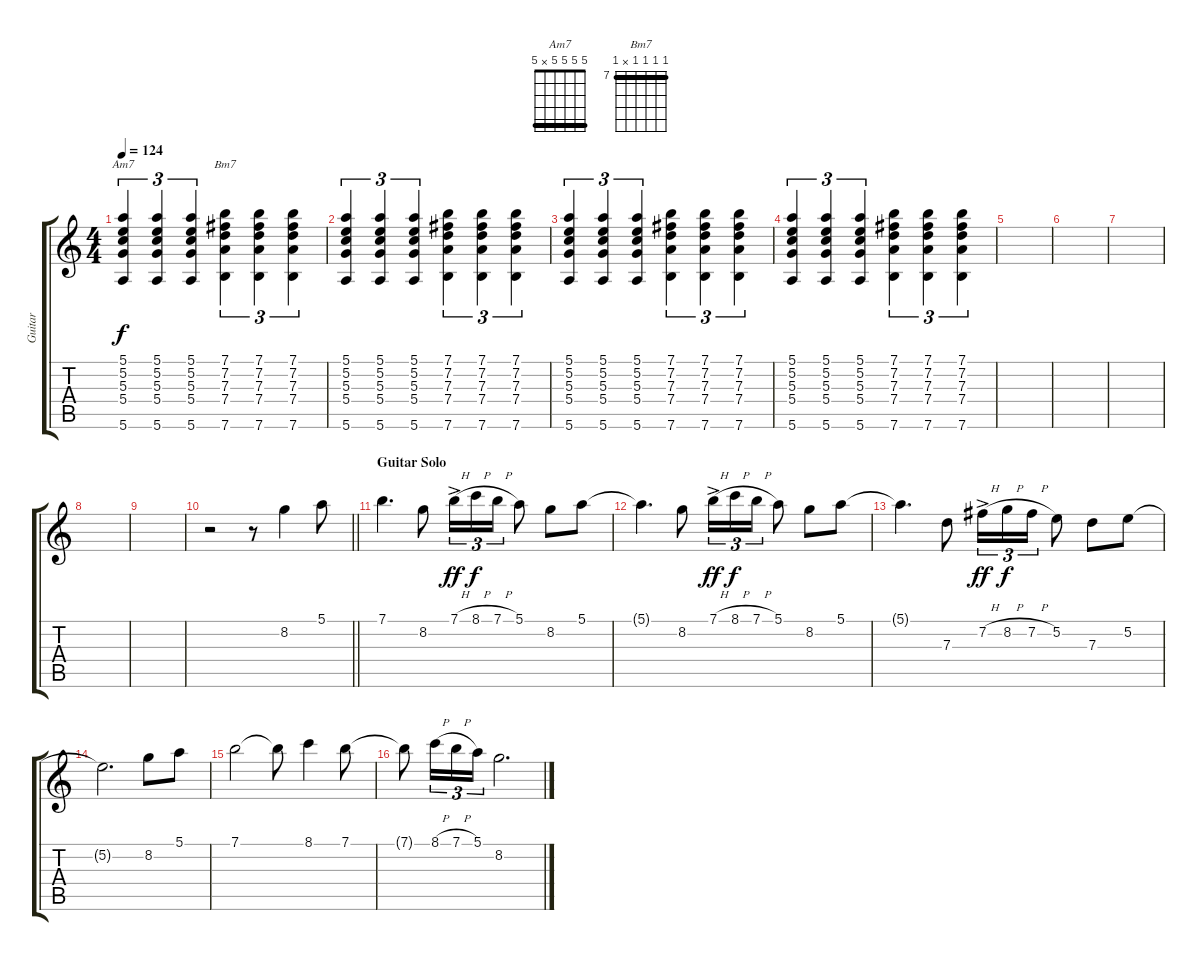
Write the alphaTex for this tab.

\track ("Guitar" "Guitar") {instrument electricguitarjazz}
\staff {score tabs}
\tuning (E4 B3 G3 D3 A2 E2) {hide}
\chord ("Am7" 5 5 5 5 x 5) {barre 5}
\chord ("Bm7" 7 7 7 7 x 7) {firstfret 7 barre 7}
\ts (4 4)
\tempo 124
\clef g2
\ks c
(5.1 5.2 5.3 5.4 5.6).4{tu (3 2) ch "Am7" dy f} (5.1 5.2 5.3 5.4 5.6).4{tu (3 2)} (5.1 5.2 5.3 5.4 5.6).4{tu (3 2)} (7.1 7.2 7.3 7.4 7.6).4{tu (3 2) ch "Bm7"} (7.1 7.2 7.3 7.4 7.6).4{tu (3 2)} (7.1 7.2 7.3 7.4 7.6).4{tu (3 2)} |
(5.1 5.2 5.3 5.4 5.6).4{tu (3 2)} (5.1 5.2 5.3 5.4 5.6).4{tu (3 2)} (5.1 5.2 5.3 5.4 5.6).4{tu (3 2)} (7.1 7.2 7.3 7.4 7.6).4{tu (3 2)} (7.1 7.2 7.3 7.4 7.6).4{tu (3 2)} (7.1 7.2 7.3 7.4 7.6).4{tu (3 2)} |
(5.1 5.2 5.3 5.4 5.6).4{tu (3 2)} (5.1 5.2 5.3 5.4 5.6).4{tu (3 2)} (5.1 5.2 5.3 5.4 5.6).4{tu (3 2)} (7.1 7.2 7.3 7.4 7.6).4{tu (3 2)} (7.1 7.2 7.3 7.4 7.6).4{tu (3 2)} (7.1 7.2 7.3 7.4 7.6).4{tu (3 2)} |
(5.1 5.2 5.3 5.4 5.6).4{tu (3 2)} (5.1 5.2 5.3 5.4 5.6).4{tu (3 2)} (5.1 5.2 5.3 5.4 5.6).4{tu (3 2)} (7.1 7.2 7.3 7.4 7.6).4{tu (3 2)} (7.1 7.2 7.3 7.4 7.6).4{tu (3 2)} (7.1 7.2 7.3 7.4 7.6).4{tu (3 2)} |
|
|
|
|
|
\barLineRight lightlight
r.2{volume 16 instrument electricguitarjazz} r.8 8.2.4 5.1.8 |
\section ("" "Guitar Solo")
7.1.4{d} 8.2.8 7.1{h ac}.16{tu (3 2) dy ff} 8.1{h}.16{tu (3 2) dy f} 7.1{h}.16{tu (3 2)} 5.1.8 8.2.8 5.1.8 |
5.1{t}.4{d} 8.2.8 7.1{h ac}.16{tu (3 2) dy ff} 8.1{h}.16{tu (3 2) dy f} 7.1{h}.16{tu (3 2)} 5.1.8 8.2.8 5.1.8 |
5.1{t}.4{d} 7.3.8 7.2{h ac}.16{tu (3 2) dy ff} 8.2{h}.16{tu (3 2) dy f} 7.2{h}.16{tu (3 2)} 5.2.8 7.3.8 5.2.8 |
5.2{t}.2{d} 8.2.8 5.1.8 |
7.1.2 7.1{t}.8 8.1.4 7.1.8 |
7.1{t}.8 8.1{h}.16{tu (3 2)} 7.1{h}.16{tu (3 2)} 5.1.16{tu (3 2)} 8.2.2{d}
